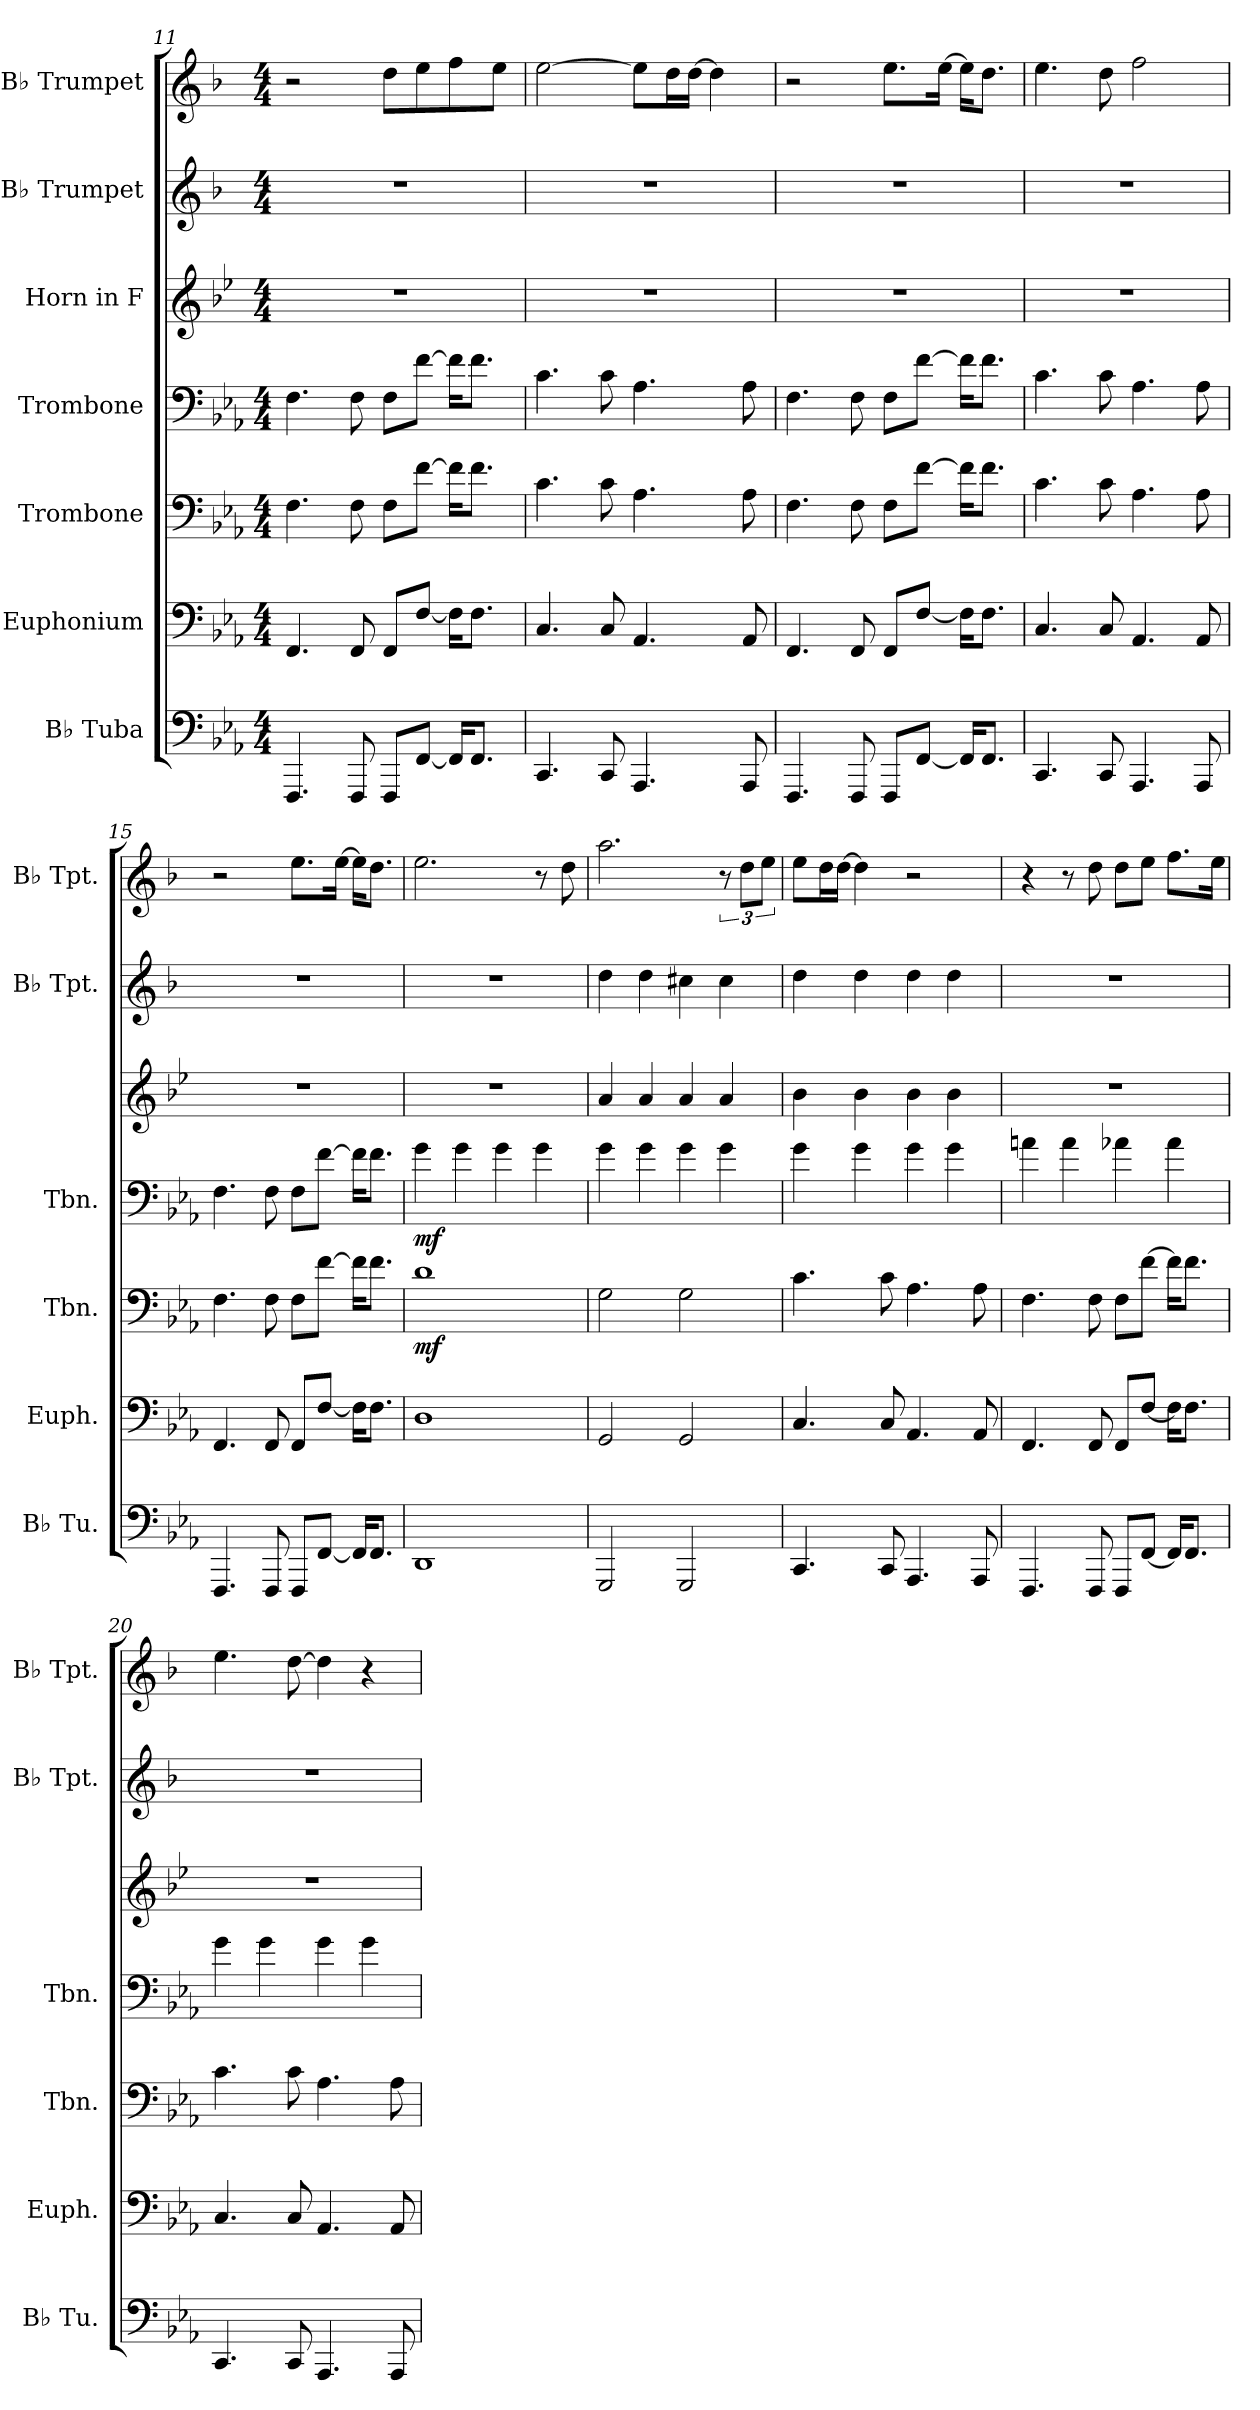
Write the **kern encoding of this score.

**kern	**kern	**kern	**dynam	**kern	**dynam	**kern	**kern	**kern
*part7	*part6	*part5	*part5	*part4	*part4	*part3	*part2	*part1
*staff7	*staff6	*staff5	*staff5	*staff4	*staff4	*staff3	*staff2	*staff1
*I"B♭ Tuba	*I"Euphonium	*I"Trombone	*	*I"Trombone	*	*I"Horn in F	*I"B♭ Trumpet	*I"B♭ Trumpet
*I'B♭ Tu.	*I'Euph.	*I'Tbn.	*	*I'Tbn.	*	*	*I'B♭ Tpt.	*I'B♭ Tpt.
!!LO:PB:g=z
*clefF4	*clefF4	*clefF4	*	*clefF4	*	*clefG2	*clefG2	*clefG2
*	*	*	*	*	*	*ITrd4c7	*ITrd1c2	*ITrd1c2
*k[b-e-a-]	*k[b-e-a-]	*k[b-e-a-]	*	*k[b-e-a-]	*	*k[b-e-a-]	*k[b-e-a-]	*k[b-e-a-]
*M4/4	*M4/4	*M4/4	*	*M4/4	*	*M4/4	*M4/4	*M4/4
=11	=11	=11	=11	=11	=11	=11	=11	=11
4.FFF/	4.FF/	4.F\	.	4.F\	.	1r	1r	2r
8FFF/	8FF/	8F\	.	8F\	.	.	.	.
8FFF/L	8FF/L	8F\L	.	8F\L	.	.	.	8cc\L
[8FF/J	[8F/J	[8f\J	.	[8f\J	.	.	.	8dd\
16FF/KL]	16F\KL]	16f\KL]	.	16f\KL]	.	.	.	8ee-\
8.FF/J	8.F\J	8.f\J	.	8.f\J	.	.	.	.
.	.	.	.	.	.	.	.	8dd\J
=12	=12	=12	=12	=12	=12	=12	=12	=12
4.CC/	4.C/	4.c\	.	4.c\	.	1r	1r	[2dd\
8CC/	8C/	8c\	.	8c\	.	.	.	.
4.AAA-/	4.AA-/	4.A-\	.	4.A-\	.	.	.	8dd\L]
.	.	.	.	.	.	.	.	16cc\L
.	.	.	.	.	.	.	.	[16cc\JJ
.	.	.	.	.	.	.	.	4cc\]
8AAA-/	8AA-/	8A-\	.	8A-\	.	.	.	.
=13	=13	=13	=13	=13	=13	=13	=13	=13
4.FFF/	4.FF/	4.F\	.	4.F\	.	1r	1r	2r
8FFF/	8FF/	8F\	.	8F\	.	.	.	.
8FFF/L	8FF/L	8F\L	.	8F\L	.	.	.	8.dd\L
[8FF/J	[8F/J	[8f\J	.	[8f\J	.	.	.	.
.	.	.	.	.	.	.	.	[16dd\Jk
16FF/KL]	16F\KL]	16f\KL]	.	16f\KL]	.	.	.	16dd\KL]
8.FF/J	8.F\J	8.f\J	.	8.f\J	.	.	.	8.cc\J
=14	=14	=14	=14	=14	=14	=14	=14	=14
4.CC/	4.C/	4.c\	.	4.c\	.	1r	1r	4.dd\
8CC/	8C/	8c\	.	8c\	.	.	.	8cc\
4.AAA-/	4.AA-/	4.A-\	.	4.A-\	.	.	.	2ee-\
8AAA-/	8AA-/	8A-\	.	8A-\	.	.	.	.
!!LO:PB:g=z
=15	=15	=15	=15	=15	=15	=15	=15	=15
4.FFF/	4.FF/	4.F\	.	4.F\	.	1r	1r	2r
8FFF/	8FF/	8F\	.	8F\	.	.	.	.
8FFF/L	8FF/L	8F\L	.	8F\L	.	.	.	8.dd\L
[8FF/J	[8F/J	[8f\J	.	[8f\J	.	.	.	.
.	.	.	.	.	.	.	.	[16dd\Jk
16FF/KL]	16F\KL]	16f\KL]	.	16f\KL]	.	.	.	16dd\KL]
8.FF/J	8.F\J	8.f\J	.	8.f\J	.	.	.	8.cc\J
=16	=16	=16	=16	=16	=16	=16	=16	=16
!	!	!	!LO:DY:b	!	!LO:DY:b	!	!	!
1DD	1D	1d	mf	4g\	mf	1r	1r	2.dd\
.	.	.	.	4g\	.	.	.	.
.	.	.	.	4g\	.	.	.	.
.	.	.	.	4g\	.	.	.	8r
.	.	.	.	.	.	.	.	8cc\
=17	=17	=17	=17	=17	=17	=17	=17	=17
2GGG/	2GG/	2G\	.	4g\	.	4d/	4cc\	2.gg\
.	.	.	.	4g\	.	4d/	4cc\	.
2GGG/	2GG/	2G\	.	4g\	.	4d/	4bn\	.
.	.	.	.	4g\	.	4d/	4b\	12r
.	.	.	.	.	.	.	.	12cc\L
.	.	.	.	.	.	.	.	12dd\J
=18	=18	=18	=18	=18	=18	=18	=18	=18
4.CC/	4.C/	4.c\	.	4g\	.	4e-\	4cc\	8dd\L
.	.	.	.	.	.	.	.	16cc\L
.	.	.	.	.	.	.	.	[16cc\JJ
.	.	.	.	4g\	.	4e-\	4cc\	4cc\]
8CC/	8C/	8c\	.	.	.	.	.	.
4.AAA-/	4.AA-/	4.A-\	.	4g\	.	4e-\	4cc\	2r
.	.	.	.	4g\	.	4e-\	4cc\	.
8AAA-/	8AA-/	8A-\	.	.	.	.	.	.
!!LO:PB:g=z
=19	=19	=19	=19	=19	=19	=19	=19	=19
4.FFF/	4.FF/	4.F\	.	4an\	.	1r	1r	4r
.	.	.	.	4a\	.	.	.	8r
8FFF/	8FF/	8F\	.	.	.	.	.	8cc\
8FFF/L	8FF/L	8F\L	.	4a-X\	.	.	.	8cc\L
[8FF/J	[8F/J	[8f\J	.	.	.	.	.	8dd\J
16FF/KL]	16F\KL]	16f\KL]	.	4a-\	.	.	.	8.ee-\L
8.FF/J	8.F\J	8.f\J	.	.	.	.	.	.
.	.	.	.	.	.	.	.	16dd\Jk
=20	=20	=20	=20	=20	=20	=20	=20	=20
4.CC/	4.C/	4.c\	.	4g\	.	1r	1r	4.dd\
.	.	.	.	4g\	.	.	.	.
8CC/	8C/	8c\	.	.	.	.	.	[8cc\
4.AAA-/	4.AA-/	4.A-\	.	4g\	.	.	.	4cc\]
.	.	.	.	4g\	.	.	.	4r
8AAA-/	8AA-/	8A-\	.	.	.	.	.	.
=	=	=	=	=	=	=	=	=
*-	*-	*-	*-	*-	*-	*-	*-	*-
